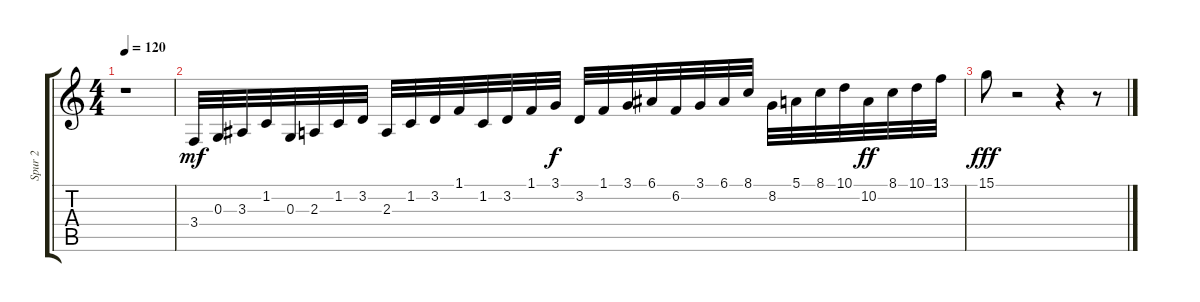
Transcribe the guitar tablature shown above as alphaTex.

\track ("Spur 2" "Spur 2") {instrument lead2sawtooth}
\staff {score tabs}
\tuning (E4 B3 G3 D3 A2 E2) {hide}
\ts (4 4)
\tempo 120
\clef g2
\ks c
r.1{dy f} |
3.4.32{dy mf} 0.3.32 3.3.32 1.2.32 0.3.32 2.3.32 1.2.32 3.2.32 2.3.32 1.2.32 3.2.32 1.1.32 1.2.32 3.2.32 1.1.32 3.1.32{dy f} 3.2.32 1.1.32 3.1.32 6.1.32 6.2.32 3.1.32 6.1.32 8.1.32 8.2.32 5.1.32 8.1.32 10.1.32 10.2.32{dy ff} 8.1.32 10.1.32 13.1.32 |
15.1.8{dy fff} r.2 r.4 r.8
